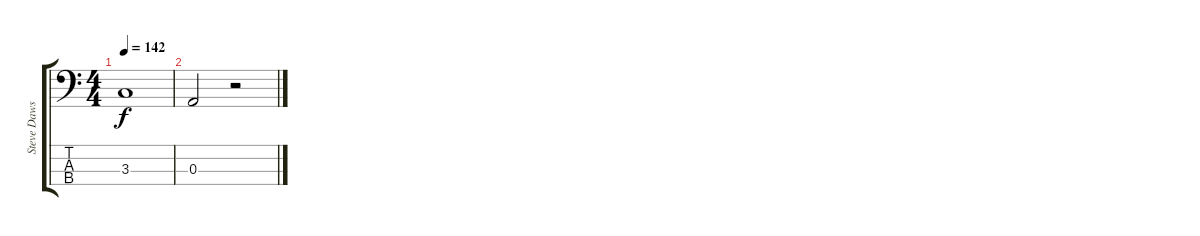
\track ("Steve Dawson (Bass)" "Steve Daws") {instrument electricbassfinger}
\staff {score tabs}
\tuning (G2 D2 A1 E1) {hide}
\ts (4 4)
\tempo 142
\clef f4
\ks c
3.3{t}.1{dy f} |
0.3.2 r.2
